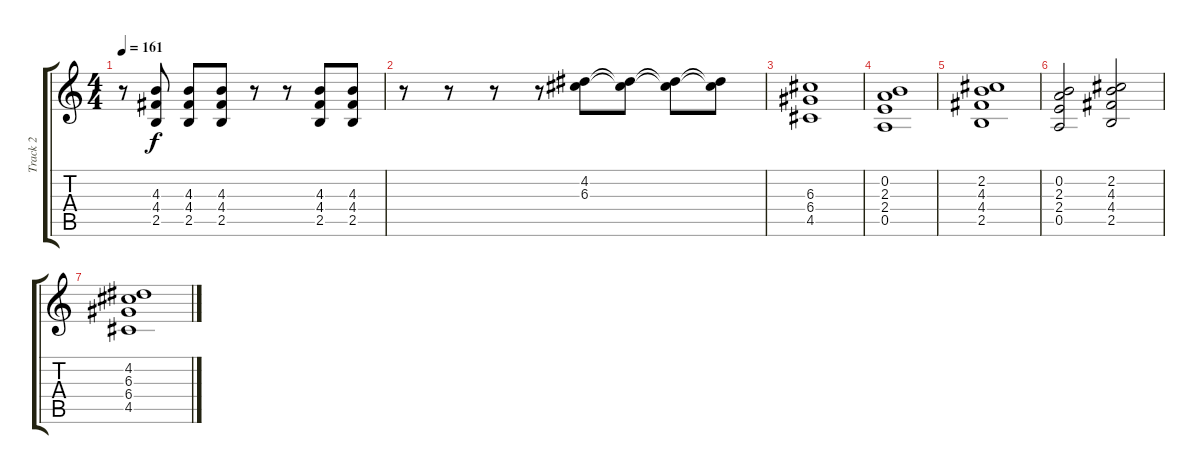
\track ("Track 2" "Track 2") {mute instrument overdrivenguitar}
\staff {score tabs}
\tuning (E4 B3 G3 D3 A2 E2) {hide}
\ts (4 4)
\tempo 161
\clef g2
\ks c
r.8{dy f} (4.3 4.4 2.5).8 (4.3 4.4 2.5).8 (4.3 4.4 2.5).8 r.8 r.8 (4.3 4.4 2.5).8 (4.3 4.4 2.5).8 |
r.8 r.8 r.8 r.8 (4.2 6.3).8 (4.2{t} 6.3{t}).8 (4.2{t} 6.3{t}).8 (4.2{t} 6.3{t}).8 |
(6.3 6.4 4.5).1 |
(0.2 2.3 2.4 0.5).1 |
(2.2 4.3 4.4 2.5).1 |
(0.2 2.3 2.4 0.5).2 (2.2 4.3 4.4 2.5).2 |
(4.2 6.3 6.4 4.5).1
